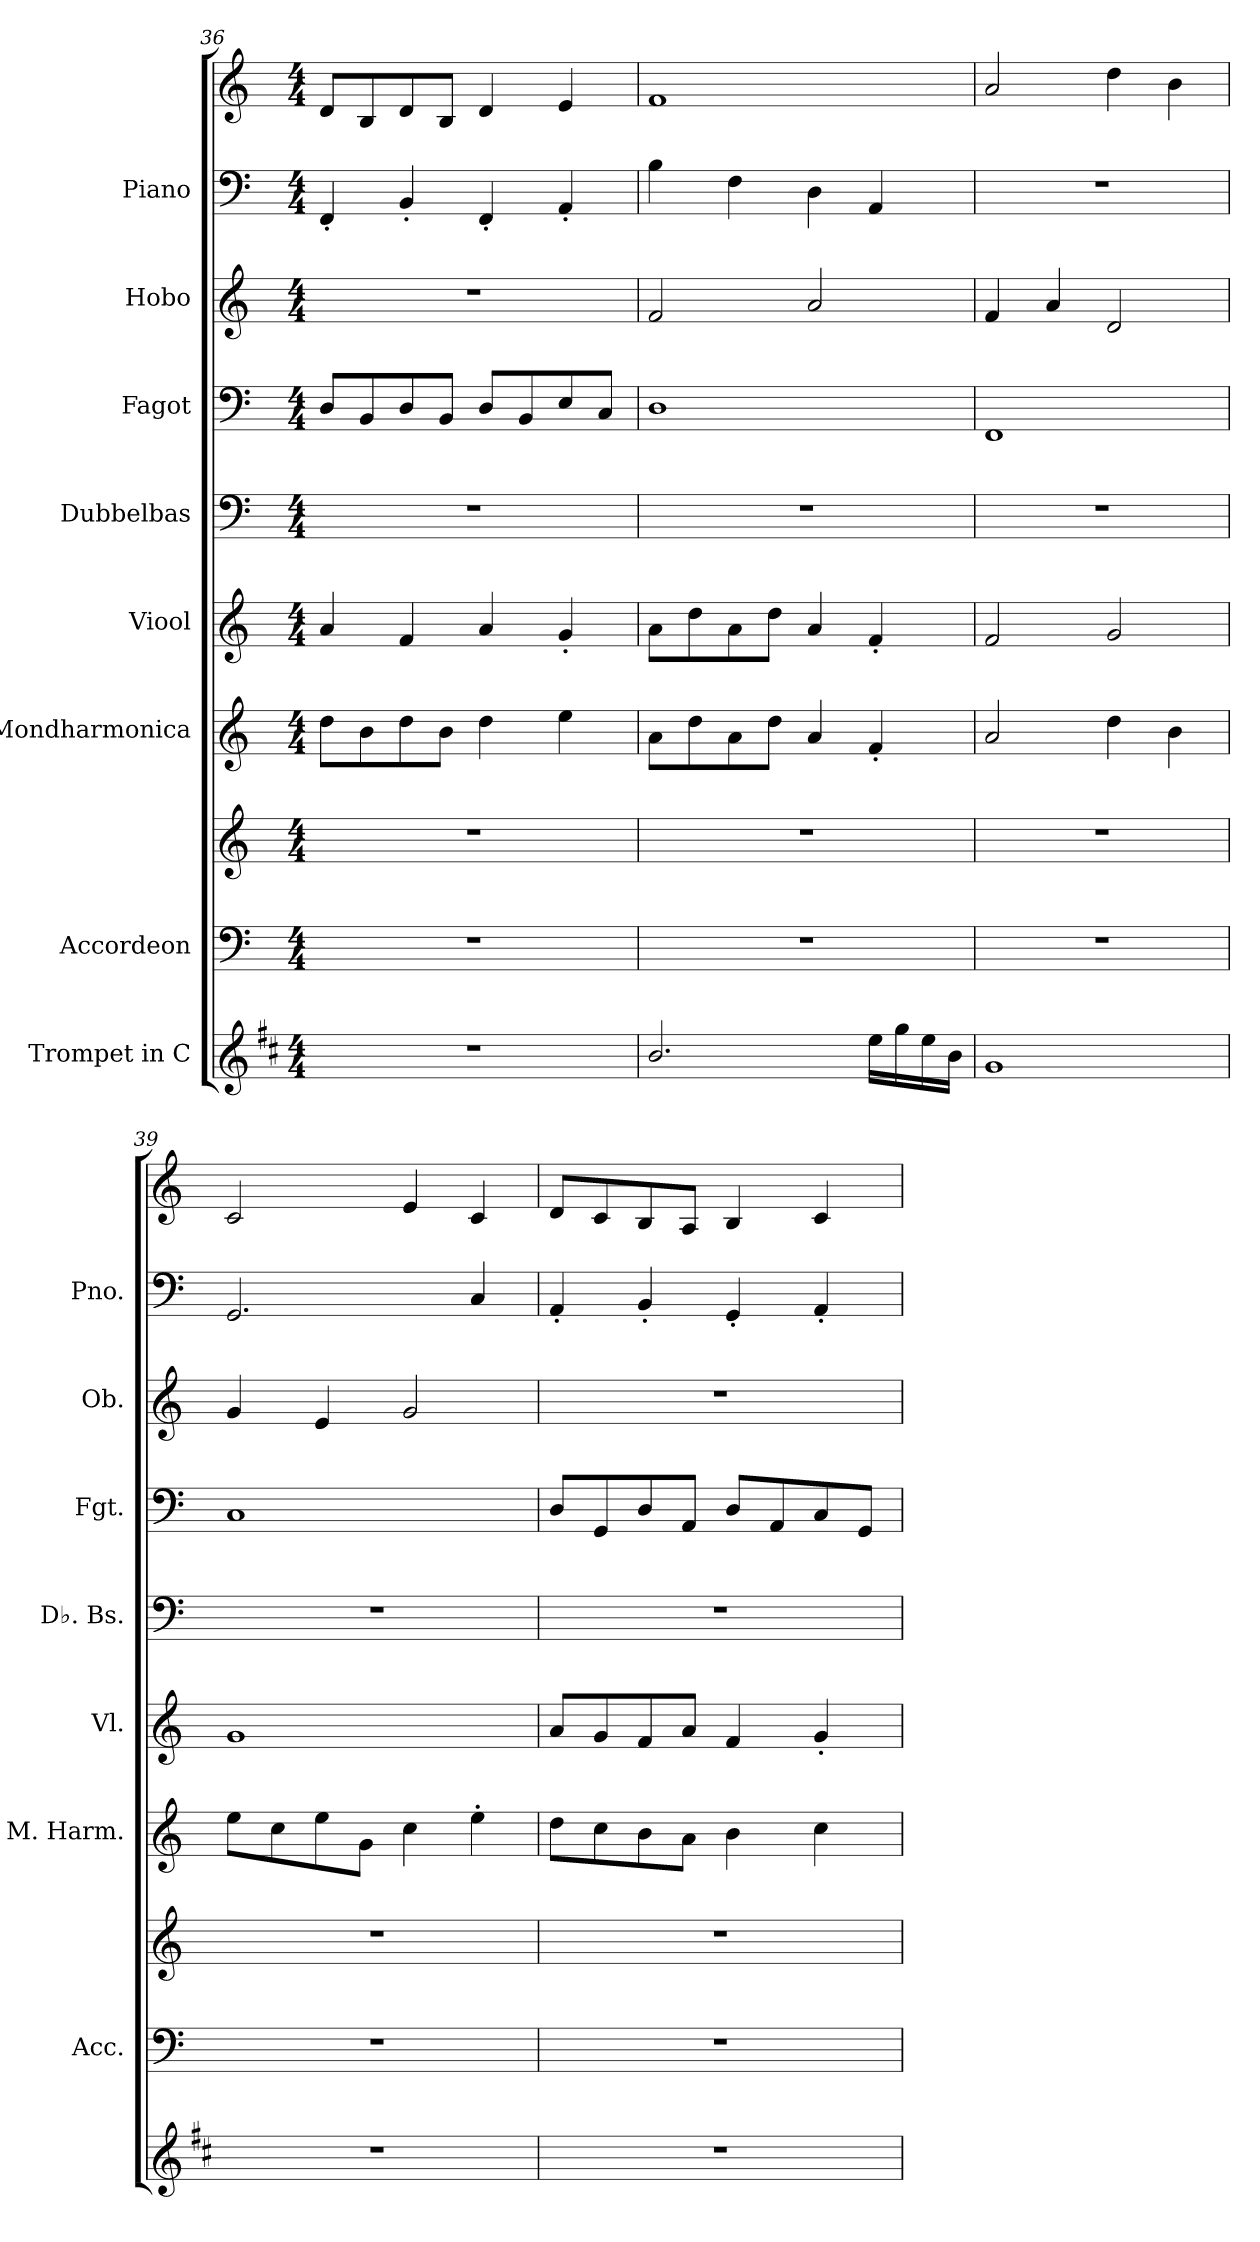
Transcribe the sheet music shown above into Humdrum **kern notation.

**kern	**kern	**kern	**kern	**kern	**kern	**kern	**kern	**kern	**kern
*part8	*part7	*part7	*part6	*part5	*part4	*part3	*part2	*part1	*part1
*staff10	*staff9	*staff8	*staff7	*staff6	*staff5	*staff4	*staff3	*staff2	*staff1
*I"Trompet in C	*I"Accordeon	*	*I"Mondharmonica	*I"Viool	*I"Dubbelbas	*I"Fagot	*I"Hobo	*I"Piano	*
*	*I'Acc.	*	*I'M. Harm.	*I'Vl.	*I'Db. Bs.	*I'Fgt.	*I'Ob.	*I'Pno.	*
*clefG2	*clefF4	*clefG2	*clefG2	*clefG2	*clefF4	*clefF4	*clefG2	*clefF4	*clefG2
*ITrd1c2	*	*	*	*	*ITrd7c12	*	*	*	*
*k[]	*k[]	*k[]	*k[]	*k[]	*k[]	*k[]	*k[]	*k[]	*k[]
*M4/4	*M4/4	*M4/4	*M4/4	*M4/4	*M4/4	*M4/4	*M4/4	*M4/4	*M4/4
=36	=36	=36	=36	=36	=36	=36	=36	=36	=36
1r	1r	1r	8dd\L	4a/	1r	8D/L	1r	4FF'/	8d/L
.	.	.	8b\	.	.	8BB/	.	.	8B/
.	.	.	8dd\	4f/	.	8D/	.	4BB'/	8d/
.	.	.	8b\J	.	.	8BB/J	.	.	8B/J
.	.	.	4dd\	4a/	.	8D/L	.	4FF'/	4d/
.	.	.	.	.	.	8BB/	.	.	.
.	.	.	4ee\	4g'/	.	8E/	.	4AA'/	4e/
.	.	.	.	.	.	8C/J	.	.	.
!!LO:PB:g=z
=37	=37	=37	=37	=37	=37	=37	=37	=37	=37
2.a/	1r	1r	8a\L	8a\L	1r	1D	2f/	4B\	1f
.	.	.	8dd\	8dd\	.	.	.	.	.
.	.	.	8a\	8a\	.	.	.	4F\	.
.	.	.	8dd\J	8dd\J	.	.	.	.	.
.	.	.	4a/	4a/	.	.	2a/	4D\	.
16dd\LL	.	.	4f'/	4f'/	.	.	.	4AA/	.
16ff\	.	.	.	.	.	.	.	.	.
16dd\	.	.	.	.	.	.	.	.	.
16a\JJ	.	.	.	.	.	.	.	.	.
=38	=38	=38	=38	=38	=38	=38	=38	=38	=38
1f	1r	1r	2a/	2f/	1r	1FF	4f/	1r	2a/
.	.	.	.	.	.	.	4a/	.	.
.	.	.	4dd\	2g/	.	.	2d/	.	4dd\
.	.	.	4b\	.	.	.	.	.	4b\
=39	=39	=39	=39	=39	=39	=39	=39	=39	=39
1r	1r	1r	8ee\L	1g	1r	1C	4g/	2.GG/	2c/
.	.	.	8cc\	.	.	.	.	.	.
.	.	.	8ee\	.	.	.	4e/	.	.
.	.	.	8g\J	.	.	.	.	.	.
.	.	.	4cc\	.	.	.	2g/	.	4e/
.	.	.	4ee'\	.	.	.	.	4C/	4c/
=40	=40	=40	=40	=40	=40	=40	=40	=40	=40
1r	1r	1r	8dd\L	8a/L	1r	8D/L	1r	4AA'/	8d/L
.	.	.	8cc\	8g/	.	8GG/	.	.	8c/
.	.	.	8b\	8f/	.	8D/	.	4BB'/	8B/
.	.	.	8a\J	8a/J	.	8AA/J	.	.	8A/J
.	.	.	4b\	4f/	.	8D/L	.	4GG'/	4B/
.	.	.	.	.	.	8AA/	.	.	.
.	.	.	4cc\	4g'/	.	8C/	.	4AA'/	4c/
.	.	.	.	.	.	8GG/J	.	.	.
=	=	=	=	=	=	=	=	=	=
*-	*-	*-	*-	*-	*-	*-	*-	*-	*-
